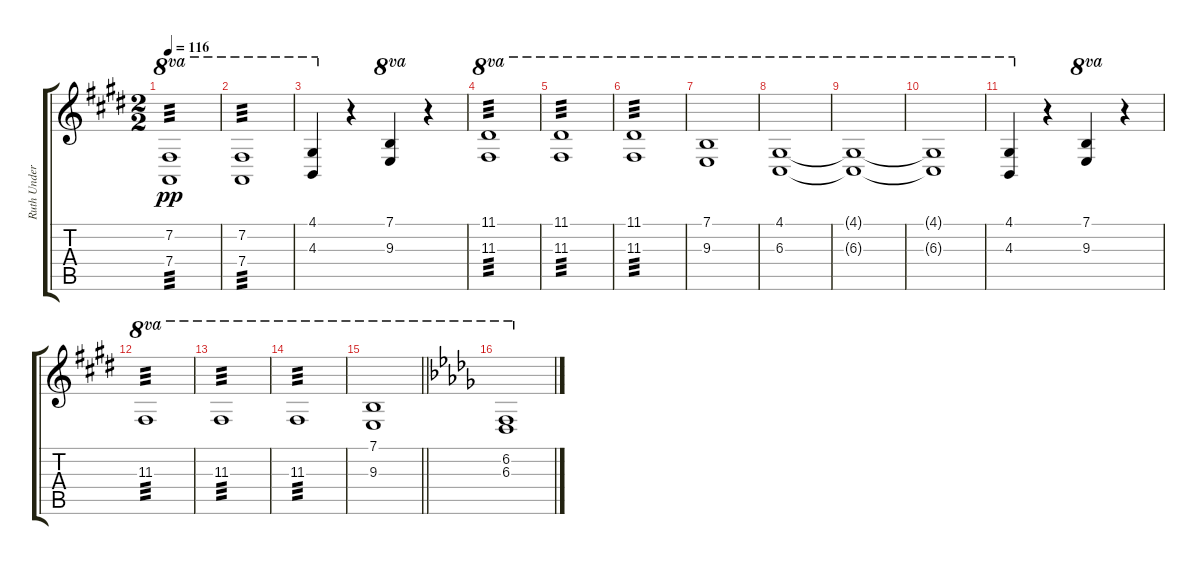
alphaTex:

\track ("Ruth Underwood - Marimba" "Ruth Under") {instrument marimba}
\staff {score tabs}
\tuning (E4 B3 G3 D3 A2 E2) {hide}
\ts (2 2)
\tempo 116
\clef g2
\ks c#minor
(7.2 7.4).1{ot 8va tp 3 dy pp} |
(7.2 7.4).1{ot 8va tp 3} |
\ks e
(4.1 4.3).4{ot 8va} r.4 (7.1 9.3).4{ot 8va} r.4 |
\ks c#minor
(11.1 11.3).1{ot 8va tp 3} |
(11.1 11.3).1{ot 8va tp 3} |
(11.1 11.3).1{ot 8va tp 3} |
\ks e
(7.1 9.3).1{ot 8va} |
\ks c#minor
(4.1 6.3).1{ot 8va} |
(4.1{t} 6.3{t}).1{ot 8va} |
(4.1{t} 6.3{t}).1{ot 8va} |
\ks e
(4.1 4.3).4{ot 8va} r.4 (7.1 9.3).4{ot 8va} r.4 |
\ks c#minor
11.3.1{ot 8va tp 3} |
11.3.1{ot 8va tp 3} |
11.3.1{ot 8va tp 3} |
\barLineRight lightlight
\ks e
(7.1 9.3).1{ot 8va} |
\ks db
(6.2 6.3).1{ot 8va}
